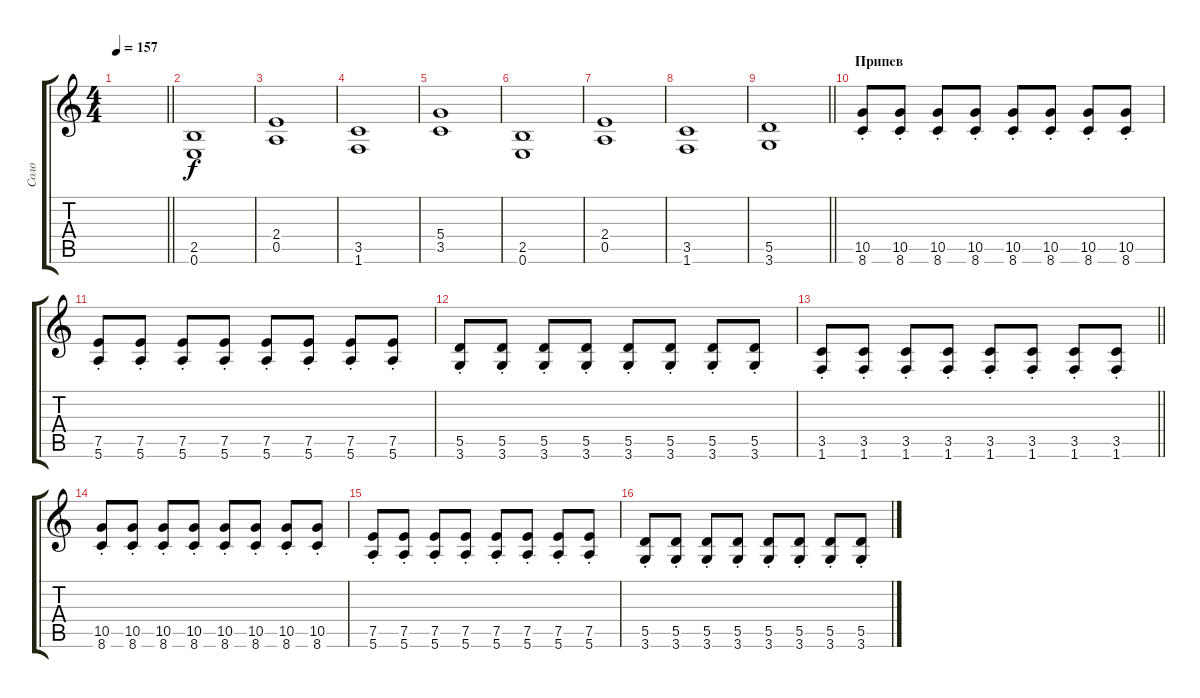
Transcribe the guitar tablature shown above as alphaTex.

\track ("Соло" "Соло") {instrument distortionguitar}
\staff {score tabs}
\tuning (E4 B3 G3 D3 A2 E2) {hide}
\ts (4 4)
\tempo 157
\clef g2
\barLineRight lightlight
\ks c
|
(2.5 0.6).1 |
(2.4 0.5).1 |
(3.5 1.6).1 |
(5.4 3.5).1 |
(2.5 0.6).1 |
(2.4 0.5).1 |
(3.5 1.6).1 |
\barLineRight lightlight
(5.5 3.6).1 |
\section ("" "Припев")
(10.5{st} 8.6).8 (10.5{st} 8.6).8 (10.5{st} 8.6).8 (10.5{st} 8.6).8 (10.5{st} 8.6).8 (10.5{st} 8.6).8 (10.5{st} 8.6).8 (10.5{st} 8.6).8 |
(7.5{st} 5.6).8 (7.5{st} 5.6).8 (7.5{st} 5.6).8 (7.5{st} 5.6).8 (7.5{st} 5.6).8 (7.5{st} 5.6).8 (7.5{st} 5.6).8 (7.5{st} 5.6).8 |
(5.5{st} 3.6).8 (5.5{st} 3.6).8 (5.5{st} 3.6).8 (5.5{st} 3.6).8 (5.5{st} 3.6).8 (5.5{st} 3.6).8 (5.5{st} 3.6).8 (5.5{st} 3.6).8 |
\barLineRight lightlight
(3.5{st} 1.6).8 (3.5{st} 1.6).8 (3.5{st} 1.6).8 (3.5{st} 1.6).8 (3.5{st} 1.6).8 (3.5{st} 1.6).8 (3.5{st} 1.6).8 (3.5{st} 1.6).8 |
(10.5{st} 8.6).8 (10.5{st} 8.6).8 (10.5{st} 8.6).8 (10.5{st} 8.6).8 (10.5{st} 8.6).8 (10.5{st} 8.6).8 (10.5{st} 8.6).8 (10.5{st} 8.6).8 |
(7.5{st} 5.6).8 (7.5{st} 5.6).8 (7.5{st} 5.6).8 (7.5{st} 5.6).8 (7.5{st} 5.6).8 (7.5{st} 5.6).8 (7.5{st} 5.6).8 (7.5{st} 5.6).8 |
(5.5{st} 3.6).8 (5.5{st} 3.6).8 (5.5{st} 3.6).8 (5.5{st} 3.6).8 (5.5{st} 3.6).8 (5.5{st} 3.6).8 (5.5{st} 3.6).8 (5.5{st} 3.6).8
